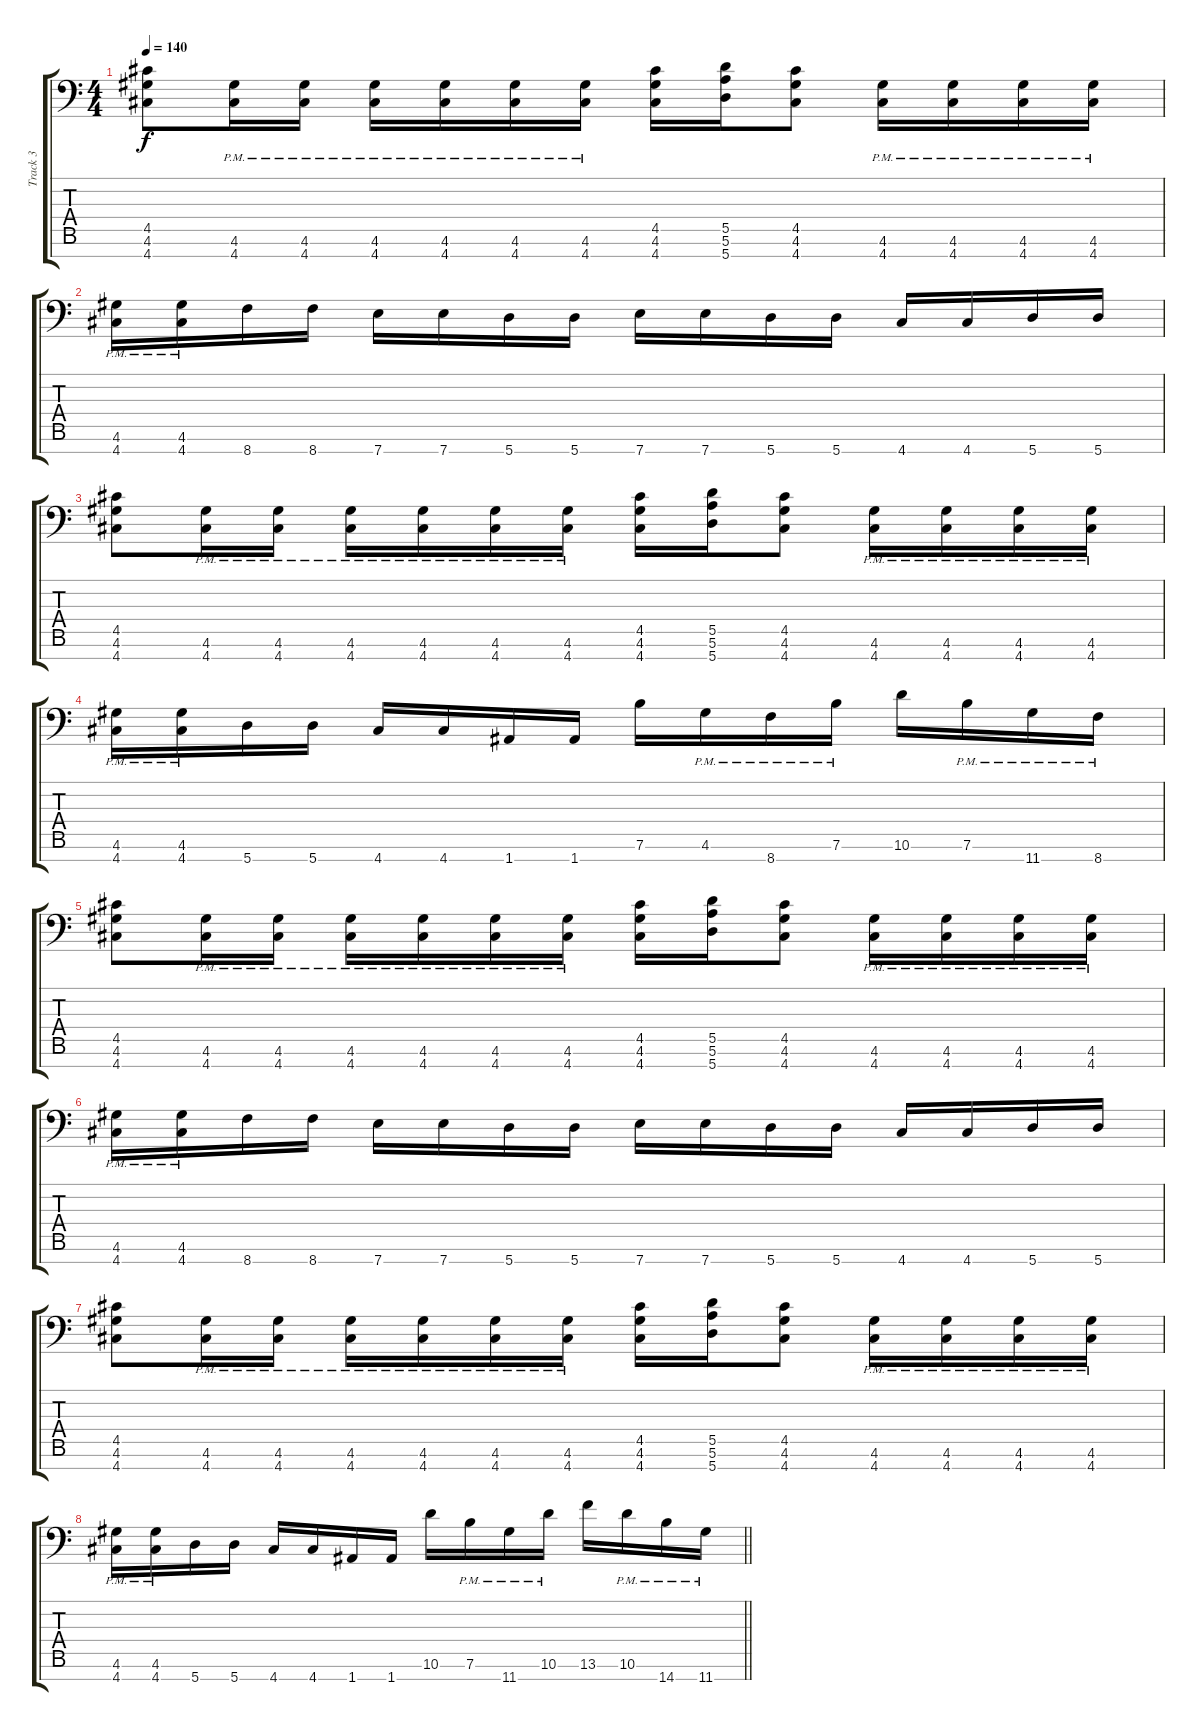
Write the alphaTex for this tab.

\track ("Track 3" "Track 3") {instrument overdrivenguitar}
\staff {score tabs}
\tuning (E4 B3 G3 D3 A2 E2 A1) {hide}
\ts (4 4)
\tempo 140
\clef f4
\ks c
(4.5 4.6 4.7).8{dy f} (4.6{pm} 4.7{pm}).16 (4.6{pm} 4.7{pm}).16 (4.6{pm} 4.7{pm}).16 (4.6{pm} 4.7{pm}).16 (4.6{pm} 4.7{pm}).16 (4.6{pm} 4.7{pm}).16 (4.5 4.6 4.7).16 (5.5 5.6 5.7).16 (4.5 4.6 4.7).8 (4.6{pm} 4.7{pm}).16 (4.6{pm} 4.7{pm}).16 (4.6{pm} 4.7{pm}).16 (4.6{pm} 4.7{pm}).16 |
(4.6{pm} 4.7{pm}).16 (4.6{pm} 4.7{pm}).16 8.7.16 8.7.16 7.7.16 7.7.16 5.7.16 5.7.16 7.7.16 7.7.16 5.7.16 5.7.16 4.7.16 4.7.16 5.7.16 5.7.16 |
(4.5 4.6 4.7).8 (4.6{pm} 4.7{pm}).16 (4.6{pm} 4.7{pm}).16 (4.6{pm} 4.7{pm}).16 (4.6{pm} 4.7{pm}).16 (4.6{pm} 4.7{pm}).16 (4.6{pm} 4.7{pm}).16 (4.5 4.6 4.7).16 (5.5 5.6 5.7).16 (4.5 4.6 4.7).8 (4.6{pm} 4.7{pm}).16 (4.6{pm} 4.7{pm}).16 (4.6{pm} 4.7{pm}).16 (4.6{pm} 4.7{pm}).16 |
(4.6{pm} 4.7{pm}).16 (4.6{pm} 4.7{pm}).16 5.7.16 5.7.16 4.7.16 4.7.16 1.7.16 1.7.16 7.6.16 4.6{pm}.16 8.7{pm}.16 7.6{pm}.16 10.6.16 7.6{pm}.16 11.7{pm}.16 8.7{pm}.16 |
(4.5 4.6 4.7).8 (4.6{pm} 4.7{pm}).16 (4.6{pm} 4.7{pm}).16 (4.6{pm} 4.7{pm}).16 (4.6{pm} 4.7{pm}).16 (4.6{pm} 4.7{pm}).16 (4.6{pm} 4.7{pm}).16 (4.5 4.6 4.7).16 (5.5 5.6 5.7).16 (4.5 4.6 4.7).8 (4.6{pm} 4.7{pm}).16 (4.6{pm} 4.7{pm}).16 (4.6{pm} 4.7{pm}).16 (4.6{pm} 4.7{pm}).16 |
(4.6{pm} 4.7{pm}).16 (4.6{pm} 4.7{pm}).16 8.7.16 8.7.16 7.7.16 7.7.16 5.7.16 5.7.16 7.7.16 7.7.16 5.7.16 5.7.16 4.7.16 4.7.16 5.7.16 5.7.16 |
(4.5 4.6 4.7).8 (4.6{pm} 4.7{pm}).16 (4.6{pm} 4.7{pm}).16 (4.6{pm} 4.7{pm}).16 (4.6{pm} 4.7{pm}).16 (4.6{pm} 4.7{pm}).16 (4.6{pm} 4.7{pm}).16 (4.5 4.6 4.7).16 (5.5 5.6 5.7).16 (4.5 4.6 4.7).8 (4.6{pm} 4.7{pm}).16 (4.6{pm} 4.7{pm}).16 (4.6{pm} 4.7{pm}).16 (4.6{pm} 4.7{pm}).16 |
\barLineRight lightlight
(4.6{pm} 4.7{pm}).16 (4.6{pm} 4.7{pm}).16 5.7.16 5.7.16 4.7.16 4.7.16 1.7.16 1.7.16 10.6.16 7.6{pm}.16 11.7{pm}.16 10.6{pm}.16 13.6.16 10.6{pm}.16 14.7{pm}.16 11.7{pm}.16
